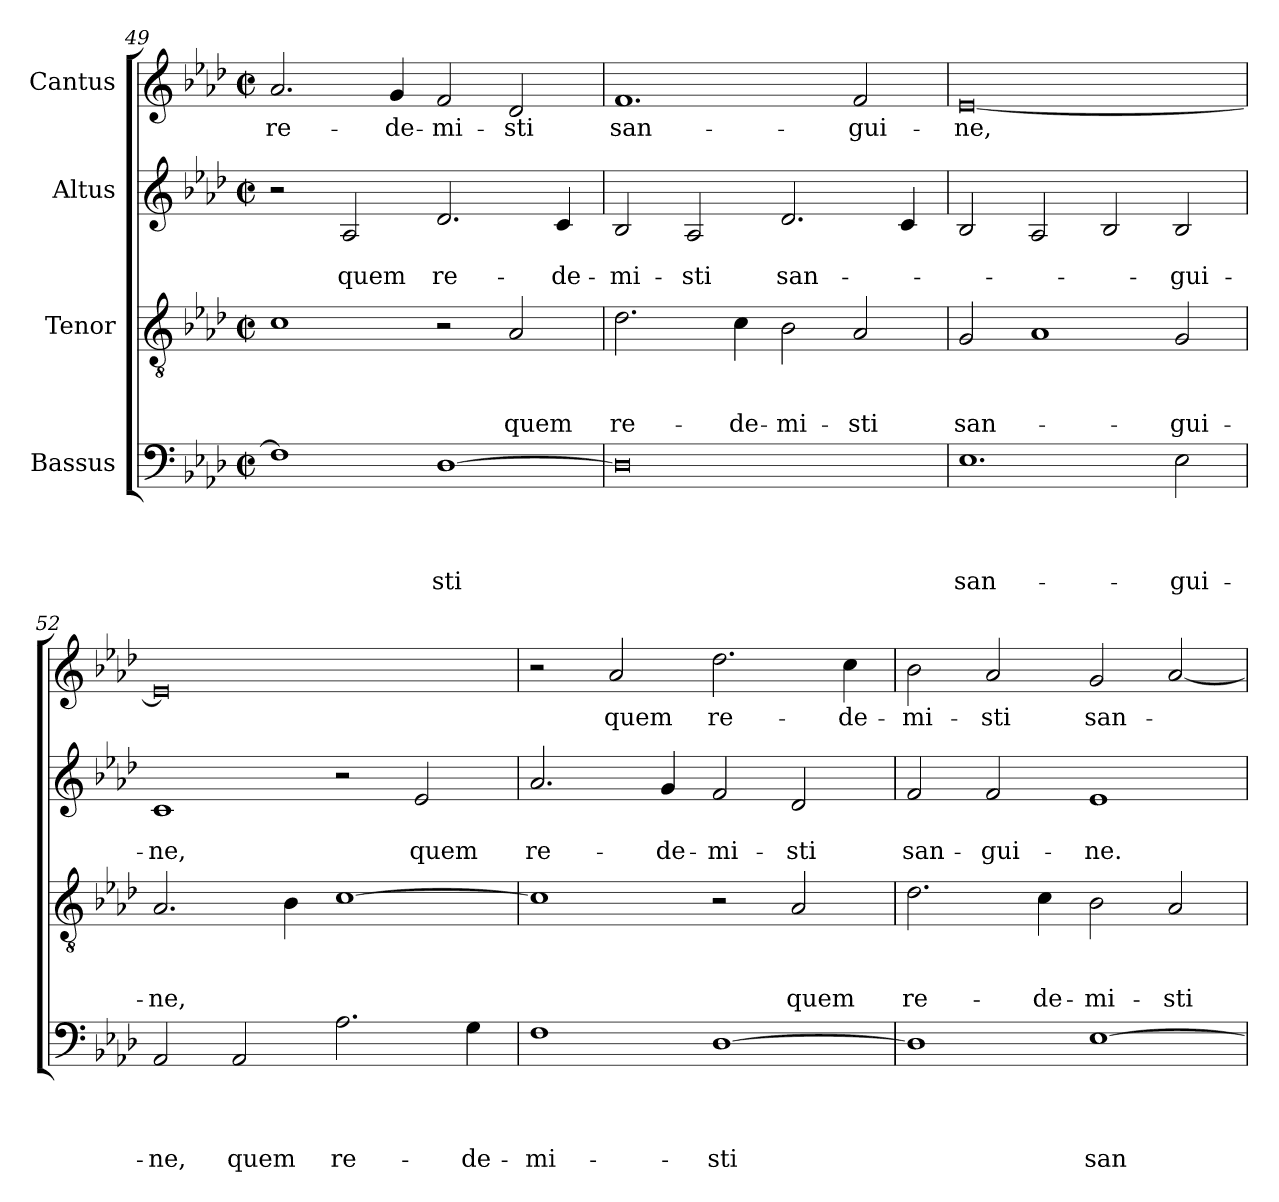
**kern	**text	**text	**text	**text	**kern	**text	**text	**text	**kern	**text	**text	**kern	**text
*part4	*part4	*part4	*part4	*part4	*part3	*part3	*part3	*part3	*part2	*part2	*part2	*part1	*part1
*staff4	*staff4	*staff4	*staff4	*staff4	*staff3	*staff3	*staff3	*staff3	*staff2	*staff2	*staff2	*staff1	*staff1
*I"Bassus	*	*	*	*	*I"Tenor	*	*	*	*I"Altus	*	*	*I"Cantus	*
!!LO:PB:g=z
*clefF4	*	*	*	*	*clefGv2	*	*	*	*clefG2	*	*	*clefG2	*
*k[b-e-a-d-]	*	*	*	*	*k[b-e-a-d-]	*	*	*	*k[b-e-a-d-]	*	*	*k[b-e-a-d-]	*
*A-:	*	*	*	*	*A-:	*	*	*	*A-:	*	*	*A-:	*
*M2/2	*	*	*	*	*M2/2	*	*	*	*M2/2	*	*	*M2/2	*
*met(c|)	*	*	*	*	*met(c|)	*	*	*	*met(c|)	*	*	*met(c|)	*
=49	=49	=49	=49	=49	=49	=49	=49	=49	=49	=49	=49	=49	=49
!	!	!	!	!	!	!	!	!	!	!	!	!	!LO:LY:b
1F]	.	.	.	.	1c	.	.	.	2r	.	.	2.a-/	re-
!	!	!	!	!	!	!	!	!	!	!	!LO:LY:b	!	!
.	.	.	.	.	.	.	.	.	2A-/	.	quem	.	.
!	!	!	!	!	!	!	!	!	!	!	!	!	!LO:LY:b
.	.	.	.	.	.	.	.	.	.	.	.	4g/	-de-
!	!	!	!	!LO:LY:b	!	!	!	!	!	!	!LO:LY:b	!	!LO:LY:b:rj
[>1D-	.	.	.	-sti	2r	.	.	.	2.d-/	.	re-	2f/	-mi-
!	!	!	!	!	!	!	!	!LO:LY:b	!	!	!	!	!LO:LY:b
.	.	.	.	.	2A-/	.	.	quem	.	.	.	2d-/	-sti
!	!	!	!	!	!	!	!	!	!	!	!LO:LY:b	!	!
.	.	.	.	.	.	.	.	.	4c/	.	-de-	.	.
=50	=50	=50	=50	=50	=50	=50	=50	=50	=50	=50	=50	=50	=50
!	!	!	!	!	!	!	!	!LO:LY:b	!	!	!LO:LY:b	!	!LO:LY:b
0D-]	.	.	.	.	2.d-\	.	.	re-	2B-/	.	-mi-	1.f	san-
!	!	!	!	!	!	!	!	!	!	!	!LO:LY:b	!	!
.	.	.	.	.	.	.	.	.	2A-/	.	-sti	.	.
!	!	!	!	!	!	!	!	!LO:LY:b	!	!	!	!	!
.	.	.	.	.	4c\	.	.	-de-	.	.	.	.	.
!	!	!	!	!	!	!	!	!LO:LY:b:rj	!	!	!LO:LY:b	!	!
.	.	.	.	.	2B-\	.	.	-mi-	2.d-/	.	san-	.	.
!	!	!	!	!	!	!	!	!LO:LY:b	!	!	!	!	!LO:LY:b
.	.	.	.	.	2A-/	.	.	-sti	.	.	.	2f/	-gui-
.	.	.	.	.	.	.	.	.	4c/	.	.	.	.
=51	=51	=51	=51	=51	=51	=51	=51	=51	=51	=51	=51	=51	=51
!	!	!	!	!LO:LY:b	!	!	!	!LO:LY:b	!	!	!	!	!LO:LY:b
1.E-	.	.	.	san-	2G/	.	.	san-	2B-/	.	.	[<0e-	-ne,
.	.	.	.	.	1A-	.	.	.	2A-/	.	.	.	.
.	.	.	.	.	.	.	.	.	2B-/	.	.	.	.
!	!	!	!	!LO:LY:b	!	!	!	!LO:LY:b	!	!	!LO:LY:b	!	!
2E-\	.	.	.	-gui-	2G/	.	.	-gui-	2B-/	.	-gui-	.	.
=52	=52	=52	=52	=52	=52	=52	=52	=52	=52	=52	=52	=52	=52
!	!	!	!	!LO:LY:b	!	!	!	!LO:LY:b	!	!	!LO:LY:b	!	!
2AA-/	.	.	.	-ne,	2.A-/	.	.	-ne,	1c	.	-ne,	0e-]	.
!	!	!	!	!LO:LY:b	!	!	!	!	!	!	!	!	!
2AA-/	.	.	.	quem	.	.	.	.	.	.	.	.	.
.	.	.	.	.	4B-\	.	.	.	.	.	.	.	.
!	!	!	!	!LO:LY:b	!	!	!	!	!	!	!	!	!
2.A-\	.	.	.	re-	[>1c	.	.	.	2r	.	.	.	.
!	!	!	!	!	!	!	!	!	!	!	!LO:LY:b	!	!
.	.	.	.	.	.	.	.	.	2e-/	.	quem	.	.
!	!	!	!	!LO:LY:b	!	!	!	!	!	!	!	!	!
4G\	.	.	.	-de-	.	.	.	.	.	.	.	.	.
=53	=53	=53	=53	=53	=53	=53	=53	=53	=53	=53	=53	=53	=53
!	!	!	!	!LO:LY:b	!	!	!	!	!	!	!LO:LY:b	!	!
1F	.	.	.	-mi-	1c]	.	.	.	2.a-/	.	re-	2r	.
!	!	!	!	!	!	!	!	!	!	!	!	!	!LO:LY:b
.	.	.	.	.	.	.	.	.	.	.	.	2a-/	quem
!	!	!	!	!	!	!	!	!	!	!	!LO:LY:b	!	!
.	.	.	.	.	.	.	.	.	4g/	.	-de-	.	.
!	!	!	!	!LO:LY:b	!	!	!	!	!	!	!LO:LY:b:rj	!	!LO:LY:b
[<1D-	.	.	.	-sti	2r	.	.	.	2f/	.	-mi-	2.dd-\	re-
!	!	!	!	!	!	!	!	!LO:LY:b	!	!	!LO:LY:b	!	!
.	.	.	.	.	2A-/	.	.	quem	2d-/	.	-sti	.	.
!	!	!	!	!	!	!	!	!	!	!	!	!	!LO:LY:b
.	.	.	.	.	.	.	.	.	.	.	.	4cc\	-de-
!!LO:LB:g=z
=54	=54	=54	=54	=54	=54	=54	=54	=54	=54	=54	=54	=54	=54
!	!	!	!	!	!	!	!	!LO:LY:b	!	!	!LO:LY:b	!	!LO:LY:b
1D-]	.	.	.	.	2.d-\	.	.	re-	2f/	.	san-	2b-\	-mi-
!	!	!	!	!	!	!	!	!	!	!	!LO:LY:b	!	!LO:LY:b
.	.	.	.	.	.	.	.	.	2f/	.	-gui-	2a-/	-sti
!	!	!	!	!	!	!	!	!LO:LY:b	!	!	!	!	!
.	.	.	.	.	4c\	.	.	-de-	.	.	.	.	.
!	!	!	!	!LO:LY:b	!	!	!	!LO:LY:b:rj	!	!	!LO:LY:b	!	!LO:LY:b
[>1E-	.	.	.	san-	2B-\	.	.	-mi-	1e-	.	-ne.	2g/	san-
!	!	!	!	!	!	!	!	!LO:LY:b	!	!	!	!	!
.	.	.	.	.	2A-/	.	.	-sti	.	.	.	[<2a-/	.
=	=	=	=	=	=	=	=	=	=	=	=	=	=
*-	*-	*-	*-	*-	*-	*-	*-	*-	*-	*-	*-	*-	*-
